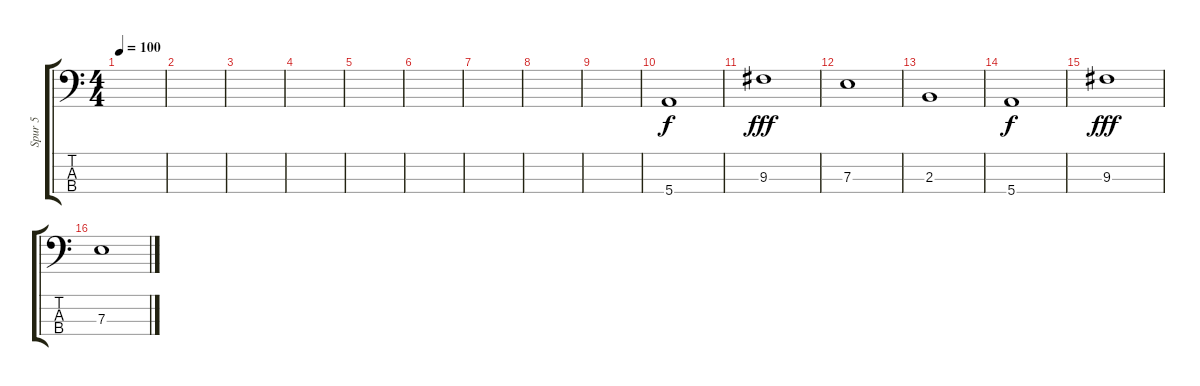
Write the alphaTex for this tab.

\track ("Spur 5" "Spur 5") {instrument electricbassfinger}
\staff {score tabs}
\tuning (G2 D2 A1 E1) {hide}
\ts (4 4)
\tempo 100
\clef f4
\ks c
|
|
|
|
|
|
|
|
|
5.4.1 |
9.3.1{dy fff} |
7.3.1 |
2.3.1 |
5.4.1{dy f} |
9.3.1{dy fff} |
7.3.1
